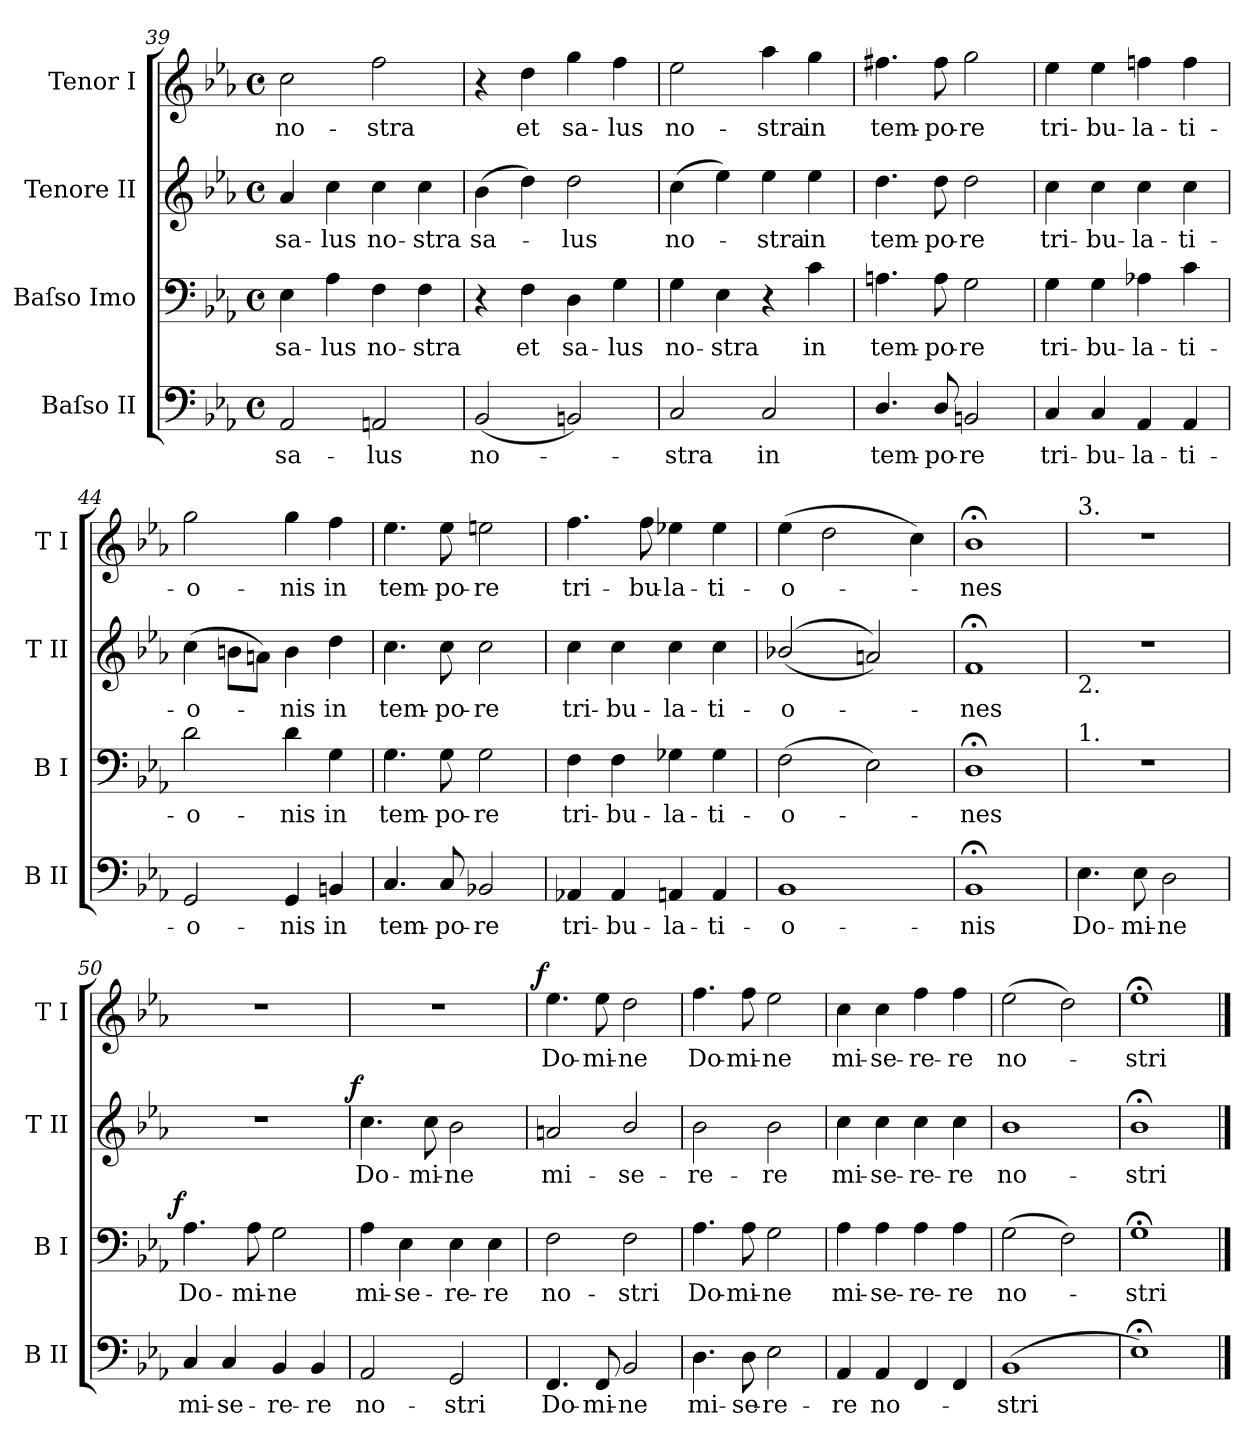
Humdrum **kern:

**kern	**text	**kern	**text	**dynam	**kern	**text	**dynam	**kern	**text	**dynam
*part4	*part4	*part3	*part3	*part3	*part2	*part2	*part2	*part1	*part1	*part1
*staff4	*staff4	*staff3	*staff3	*staff3	*staff2	*staff2	*staff2	*staff1	*staff1	*staff1
*I"Baſso II	*	*I"Baſso Imo	*	*	*I"Tenore II	*	*	*I"Tenor I	*	*
*I'B II	*	*I'B I	*	*	*I'T II	*	*	*I'T I	*	*
*clefF4	*	*clefF4	*	*	*clefG2	*	*	*clefG2	*	*
*	*	*	*	*	*ITrd7c12	*	*	*ITrd7c12	*	*
*k[b-e-a-]	*	*k[b-e-a-]	*	*	*k[b-e-a-]	*	*	*k[b-e-a-]	*	*
*E-:	*	*E-:	*	*	*E-:	*	*	*E-:	*	*
*M4/4	*	*M4/4	*	*	*M4/4	*	*	*M4/4	*	*
*met(c)	*	*met(c)	*	*	*met(c)	*	*	*met(c)	*	*
=39	=39	=39	=39	=39	=39	=39	=39	=39	=39	=39
2AA-/	sa-	4E-\	sa-	.	4A-/	sa-	.	2c\	no-	.
.	.	4A-\	-lus	.	4c\	-lus	.	.	.	.
2AAn/	-lus	4F\	no-	.	4c\	no-	.	2f\	-stra	.
.	.	4F\	-stra	.	4c\	-stra	.	.	.	.
=40	=40	=40	=40	=40	=40	=40	=40	=40	=40	=40
(2BB-/	no-	4r	.	.	(4B-\	sa-	.	4r	.	.
.	.	4F\	et	.	4d\)	.	.	4d\	et	.
2BBn/)	.	4D\	sa-	.	2d\	-lus	.	4g\	sa-	.
.	.	4G\	-lus	.	.	.	.	4f\	-lus	.
=41	=41	=41	=41	=41	=41	=41	=41	=41	=41	=41
2C/	-stra	4G\	no-	.	(4c\	no-	.	2e-\	no-	.
.	.	4E-\	-stra	.	4e-\)	.	.	.	.	.
2C/	in	4r	.	.	4e-\	-stra	.	4a-\	-stra	.
.	.	4c\	in	.	4e-\	in	.	4g\	in	.
=42	=42	=42	=42	=42	=42	=42	=42	=42	=42	=42
4.D/	tem-	4.An\	tem-	.	4.d\	tem-	.	4.f#X\	tem-	.
8D/	-po-	8A\	-po-	.	8d\	-po-	.	8f#\	-po-	.
2BBn/	-re	2G\	-re	.	2d\	-re	.	2g\	-re	.
=43	=43	=43	=43	=43	=43	=43	=43	=43	=43	=43
4C/	tri-	4G\	tri-	.	4c\	tri-	.	4e-\	tri-	.
4C/	-bu-	4G\	-bu-	.	4c\	-bu-	.	4e-\	-bu-	.
4AA-/	-la-	4A-X\	-la-	.	4c\	-la-	.	4fn\	-la-	.
4AA-/	-ti-	4c\	-ti-	.	4c\	-ti-	.	4f\	-ti-	.
=44	=44	=44	=44	=44	=44	=44	=44	=44	=44	=44
2GG/	-o-	2d\	-o-	.	(4c\	-o-	.	2g\	-o-	.
.	.	.	.	.	8Bn\L	.	.	.	.	.
.	.	.	.	.	8An\J)	.	.	.	.	.
4GG/	-nis	4d\	-nis	.	4B\	-nis	.	4g\	-nis	.
4BBn/	in	4G\	in	.	4d\	in	.	4f\	in	.
=45	=45	=45	=45	=45	=45	=45	=45	=45	=45	=45
4.C/	tem-	4.G\	tem-	.	4.c\	tem-	.	4.e-\	tem-	.
8C/	-po-	8G\	-po-	.	8c\	-po-	.	8e-\	-po-	.
2BB-X/	-re	2G\	-re	.	2c\	-re	.	2en\	-re	.
=46	=46	=46	=46	=46	=46	=46	=46	=46	=46	=46
4AA-X/	tri-	4F\	tri-	.	4c\	tri-	.	4.f\	tri-	.
4AA-/	-bu-	4F\	-bu-	.	4c\	-bu-	.	.	.	.
.	.	.	.	.	.	.	.	8f\	-bu-	.
4AAn/	-la-	4G-X\	-la-	.	4c\	-la-	.	4e-X\	-la-	.
4AA/	-ti-	4G-\	-ti-	.	4c\	-ti-	.	4e-\	-ti-	.
=47	=47	=47	=47	=47	=47	=47	=47	=47	=47	=47
1BB-	-o-	(2F\	-o-	.	(<(>2B-X/	-o-	.	(<4e-\	-o-	.
.	.	.	.	.	.	.	.	2d\	.	.
.	.	2E-\)	.	.	2An/))	.	.	.	.	.
.	.	.	.	.	.	.	.	4c\)	.	.
=48	=48	=48	=48	=48	=48	=48	=48	=48	=48	=48
1BB-;<	-nis	1D;<	-nes	.	1F;<	-nes	.	1B-;<	-nes	.
=49	=49	=49	=49	=49	=49	=49	=49	=49	=49	=49
!	!	!	!	!	!	!	!	!LO:TX:a:t=3.	!	!
!	!	!	!	!	!LO:TX:b:t=2.	!	!	!	!	!
!	!	!LO:TX:a:t=1.	!	!	!	!	!	!	!	!
4.E-\	Do-	1r	.	.	1r	.	.	1r	.	.
8E-\	-mi-	.	.	.	.	.	.	.	.	.
2D\	-ne	.	.	.	.	.	.	.	.	.
=50	=50	=50	=50	=50	=50	=50	=50	=50	=50	=50
!	!	!	!	!LO:DY:a:rj	!	!	!	!	!	!
4C/	mi-	4.A-\	Do-	f	1r	.	.	1r	.	.
4C/	-se-	.	.	.	.	.	.	.	.	.
.	.	8A-\	-mi-	.	.	.	.	.	.	.
4BB-/	-re-	2G\	-ne	.	.	.	.	.	.	.
4BB-/	-re	.	.	.	.	.	.	.	.	.
=51	=51	=51	=51	=51	=51	=51	=51	=51	=51	=51
!	!	!	!	!	!	!	!LO:DY:a:rj	!	!	!
2AA-/	no-	4A-\	mi-	.	4.c\	Do-	f	1r	.	.
.	.	4E-\	-se-	.	.	.	.	.	.	.
.	.	.	.	.	8c\	-mi-	.	.	.	.
2GG/	-stri	4E-\	-re-	.	2B-\	-ne	.	.	.	.
.	.	4E-\	-re	.	.	.	.	.	.	.
=52	=52	=52	=52	=52	=52	=52	=52	=52	=52	=52
!	!	!	!	!	!	!	!	!	!	!LO:DY:a:rj
4.FF/	Do-	2F\	no-	.	2An/	mi-	.	4.e-\	Do-	f
8FF/	-mi-	.	.	.	.	.	.	8e-\	-mi-	.
2BB-/	-ne	2F\	-stri	.	2B-/	-se-	.	2d\	-ne	.
=53	=53	=53	=53	=53	=53	=53	=53	=53	=53	=53
4.D\	mi-	4.A-\	Do-	.	2B-\	-re-	.	4.f\	Do-	.
8D\	-se-	8A-\	-mi-	.	.	.	.	8f\	-mi-	.
2E-\	-re-	2G\	-ne	.	2B-\	-re	.	2e-\	-ne	.
=54	=54	=54	=54	=54	=54	=54	=54	=54	=54	=54
4AA-/	-re	4A-\	mi-	.	4c\	mi-	.	4c\	mi-	.
4AA-/	no-	4A-\	-se-	.	4c\	-se-	.	4c\	-se-	.
4FF/	.	4A-\	-re-	.	4c\	-re-	.	4f\	-re-	.
4FF/	.	4A-\	-re	.	4c\	-re	.	4f\	-re	.
=55	=55	=55	=55	=55	=55	=55	=55	=55	=55	=55
(1BB-	-stri	(2G\	no-	.	1B-	no-	.	(2e-\	no-	.
.	.	2F\)	.	.	.	.	.	2d\)	.	.
=56	=56	=56	=56	=56	=56	=56	=56	=56	=56	=56
1E-;)	.	1G;<	-stri	.	1B-;<	-stri	.	1e-;	-stri	.
==	==	==	==	==	==	==	==	==	==	==
*-	*-	*-	*-	*-	*-	*-	*-	*-	*-	*-
